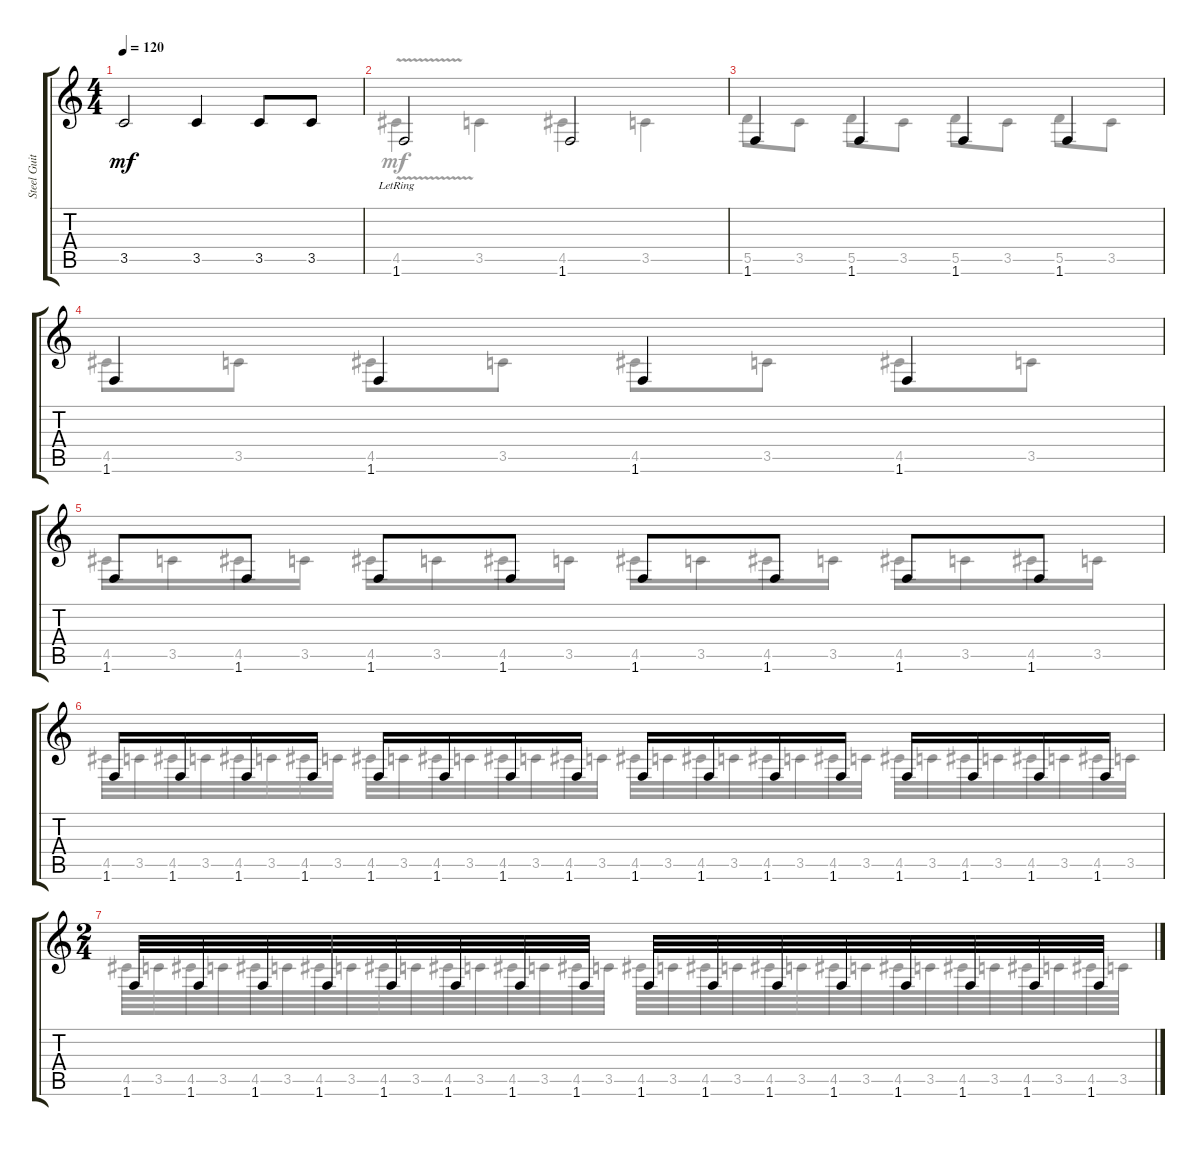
\track ("Steel Guitar" "Steel Guit") {instrument acousticguitarsteel}
\staff {score tabs}
\tuning (E4 B3 G3 D3 A2 E2) {hide}
\voice
\ts (4 4)
\tempo 120
\clef g2
\ks c
3.5.2{dy mf instrument acousticguitarsteel} 3.5.4 3.5.8 3.5.8 |
1.6{lr}.2 1.6.2 |
1.6.4 1.6.4 1.6.4 1.6.4 |
1.6.4 1.6.4 1.6.4 1.6.4 |
1.6.8 1.6.8 1.6.8 1.6.8 1.6.8 1.6.8 1.6.8 1.6.8 |
1.6.16 1.6.16 1.6.16 1.6.16 1.6.16 1.6.16 1.6.16 1.6.16 1.6.16 1.6.16 1.6.16 1.6.16 1.6.16 1.6.16 1.6.16 1.6.16 |
\ts (2 4)
1.6.32 1.6.32 1.6.32 1.6.32 1.6.32 1.6.32 1.6.32 1.6.32 1.6.32 1.6.32 1.6.32 1.6.32 1.6.32 1.6.32 1.6.32 1.6.32
\voice
\clef g2
\ottava regular
\simile none
\ks c
|
4.5{v}.4 3.5.4 4.5.4 3.5.4 |
5.5.8 3.5.8 5.5.8 3.5.8 5.5.8 3.5.8 5.5.8 3.5.8 |
4.5.8 3.5.8 4.5.8 3.5.8 4.5.8 3.5.8 4.5.8 3.5.8 |
4.5.16 3.5.16 4.5.16 3.5.16 4.5.16 3.5.16 4.5.16 3.5.16 4.5.16 3.5.16 4.5.16 3.5.16 4.5.16 3.5.16 4.5.16 3.5.16 |
4.5.32 3.5.32 4.5.32 3.5.32 4.5.32 3.5.32 4.5.32 3.5.32 4.5.32 3.5.32 4.5.32 3.5.32 4.5.32 3.5.32 4.5.32 3.5.32 4.5.32 3.5.32 4.5.32 3.5.32 4.5.32 3.5.32 4.5.32 3.5.32 4.5.32 3.5.32 4.5.32 3.5.32 4.5.32 3.5.32 4.5.32 3.5.32 |
4.5.64 3.5.64 4.5.64 3.5.64 4.5.64 3.5.64 4.5.64 3.5.64 4.5.64 3.5.64 4.5.64 3.5.64 4.5.64 3.5.64 4.5.64 3.5.64 4.5.64 3.5.64 4.5.64 3.5.64 4.5.64 3.5.64 4.5.64 3.5.64 4.5.64 3.5.64 4.5.64 3.5.64 4.5.64 3.5.64 4.5.64 3.5.64
